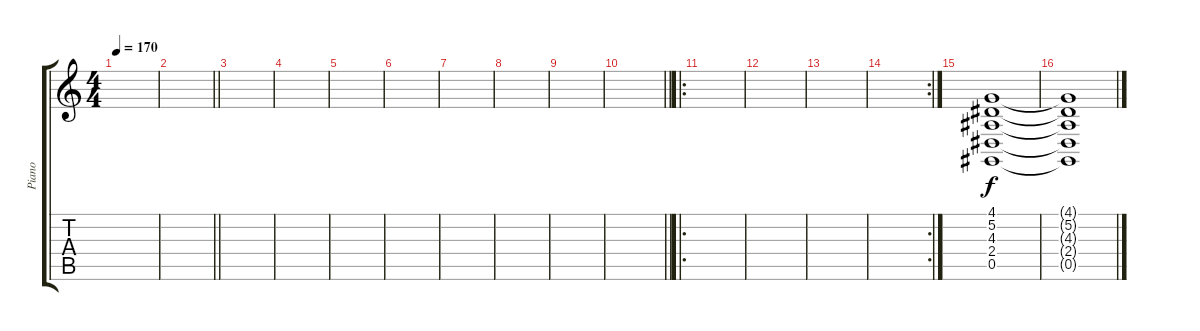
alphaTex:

\track ("Piano" "Piano") {instrument acousticgrandpiano}
\staff {score tabs}
\tuning (Eb4 Bb3 Gb3 Db3 Ab2 Eb2) {hide}
\ts (4 4)
\tempo 170
\clef g2
\ks c
|
\barLineRight lightlight
|
|
|
|
|
|
|
|
\barLineRight lightlight
|
\ro
|
|
|
\rc 2
|
(4.1 5.2 4.3 2.4 0.5).1 |
(4.1{t} 5.2{t} 4.3{t} 2.4{t} 0.5{t}).1
